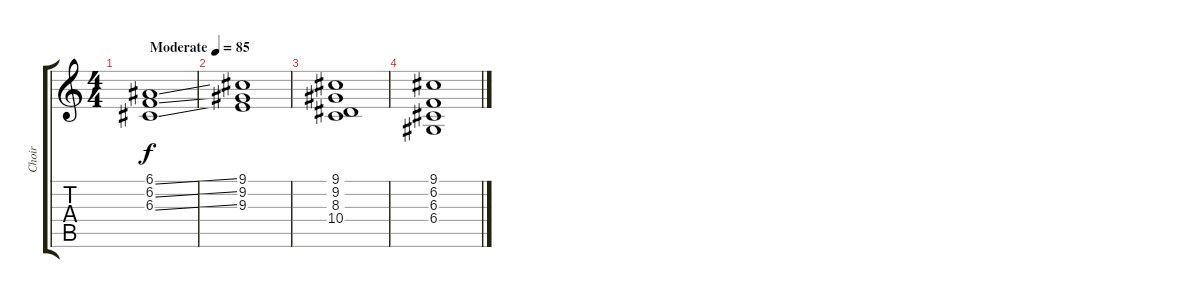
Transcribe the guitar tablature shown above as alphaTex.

\track ("Choir" "Choir") {instrument voiceoohs}
\staff {score tabs}
\tuning (E4 B3 G3 D3 A2 E2) {hide}
\ts (4 4)
\tempo (85 "Moderate")
\clef g2
\ks c
(6.1{ss} 6.2{ss} 6.3{ss}).1{dy f instrument voiceoohs} |
(9.1 9.2 9.3).1 |
(9.1 9.2 8.3 10.4).1 |
(9.1 6.2 6.3 6.4).1
